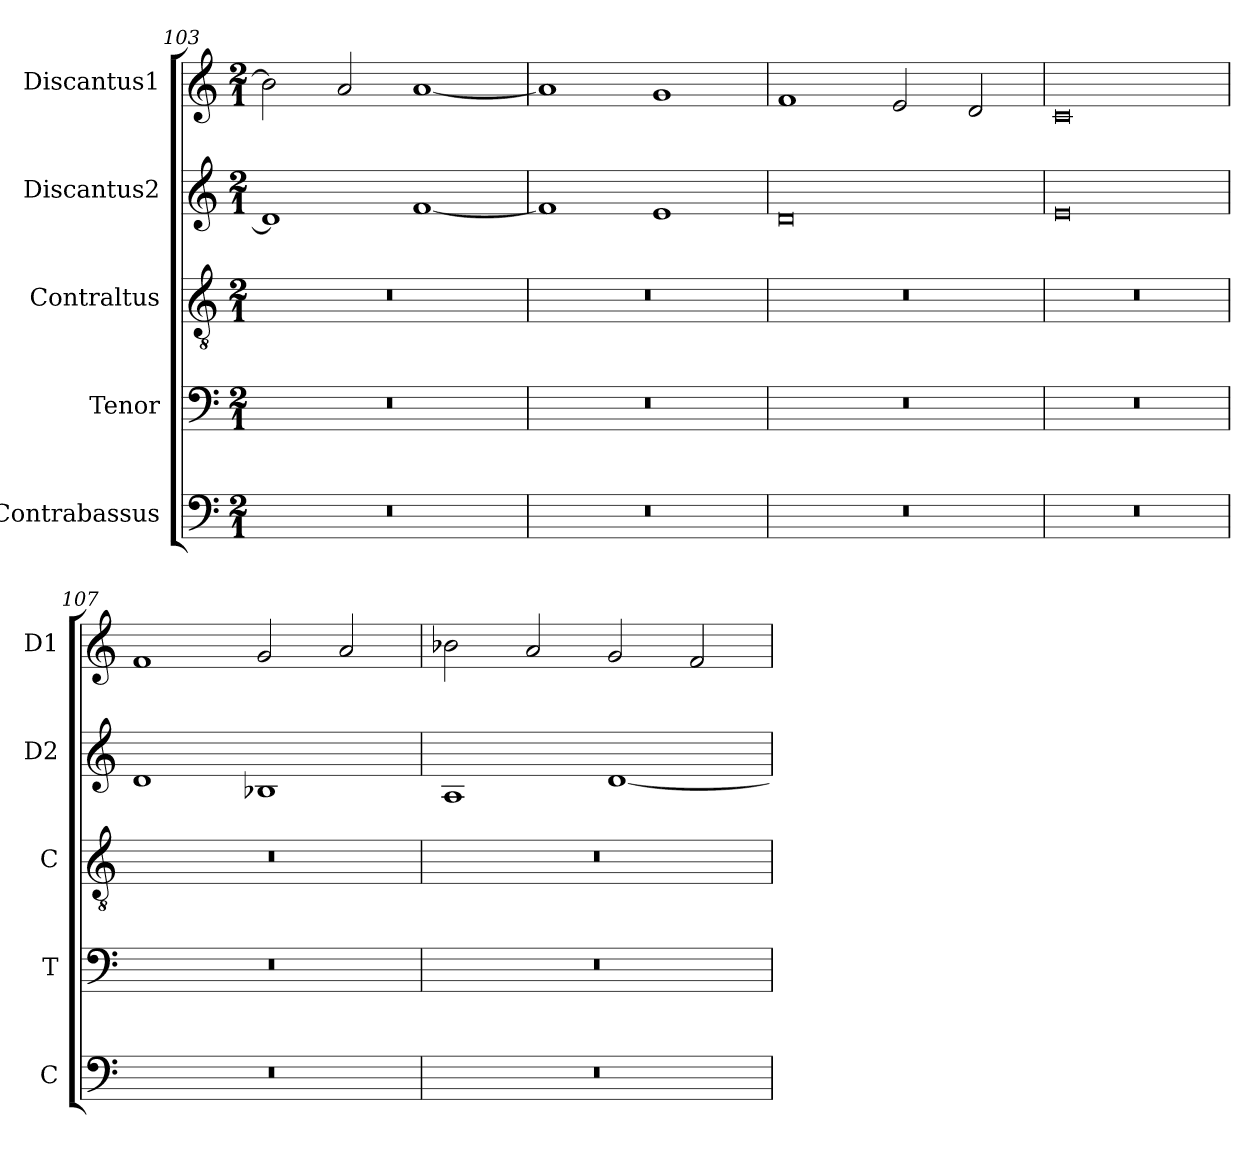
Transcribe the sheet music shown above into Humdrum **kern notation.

**kern	**kern	**kern	**kern	**kern
*part5	*part4	*part3	*part2	*part1
*staff5	*staff4	*staff3	*staff2	*staff1
*I"Contrabassus	*I"Tenor	*I"Contraltus	*I"Discantus2	*I"Discantus1
*I'C	*I'T	*I'C	*I'D2	*I'D1
*clefF4	*clefF4	*clefGv2	*clefG2	*clefG2
*k[]	*k[]	*k[]	*k[]	*k[]
*M2/1	*M2/1	*M2/1	*M2/1	*M2/1
=103	=103	=103	=103	=103
0r	0r	0r	1d]	2b-\]
.	.	.	.	2a/
.	.	.	[1f	[1a
=104	=104	=104	=104	=104
0r	0r	0r	1f]	1a]
.	.	.	1e	1g
=105	=105	=105	=105	=105
0r	0r	0r	0d	1f
.	.	.	.	2e/
.	.	.	.	2d/
=106	=106	=106	=106	=106
0r	0r	0r	0e	0c
=107	=107	=107	=107	=107
0r	0r	0r	1d	1f
.	.	.	1B-X	2g/
.	.	.	.	2a/
=108	=108	=108	=108	=108
0r	0r	0r	1A	2b-X\
.	.	.	.	2a/
.	.	.	[1d	2g/
.	.	.	.	2f/
=	=	=	=	=
*-	*-	*-	*-	*-
